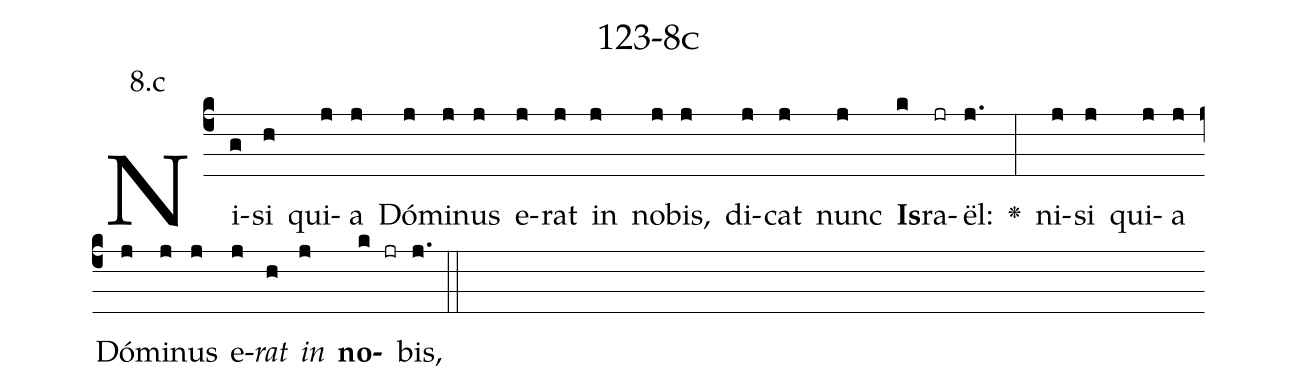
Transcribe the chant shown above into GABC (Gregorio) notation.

name: 123-8c;
annotation: 8.c;
%%
(c4)Ni(g)si(h) qui(j)a(j) Dó(j)mi(j)nus(j) e(j)rat(j) in(j) no(j)bis,(j) di(j)cat(j) nunc(j) <b>Is</b>(k)ra(jr)ël:(j.) <v>\greheightstar</v>(:) ni(j)si(j) qui(j)a(j) Dó(j)mi(j)nus(j) e(j)<i>rat</i>(h) <i>in</i>(j) <b>no</b>(k jr)bis,(j.) (::)


%E(j) u(j) o(h) u(j) a(k) e.(j.) (::)
